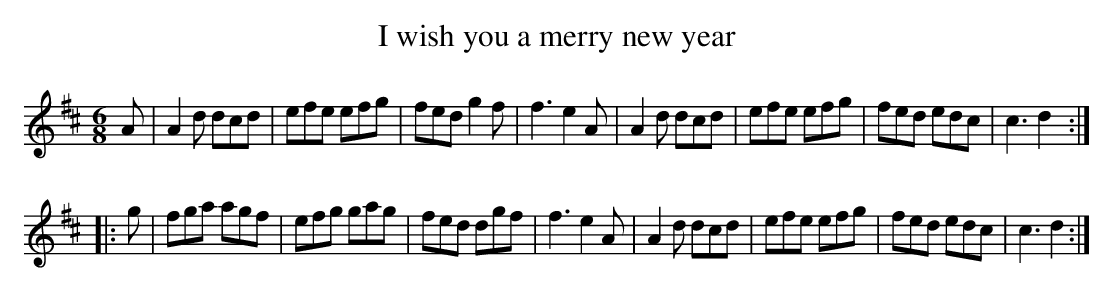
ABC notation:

X:1
T:I wish you a merry new year
M:6/8
K:D
A | A2d dcd | efe efg | fed g2f | f3 e2A | \
A2d dcd | efe efg | fed edc | c3 d2 :|
|:g | fga agf | efg gag | fed dgf | f3 e2 A | \
A2d dcd | efe efg | fed edc | c3 d2 :|
